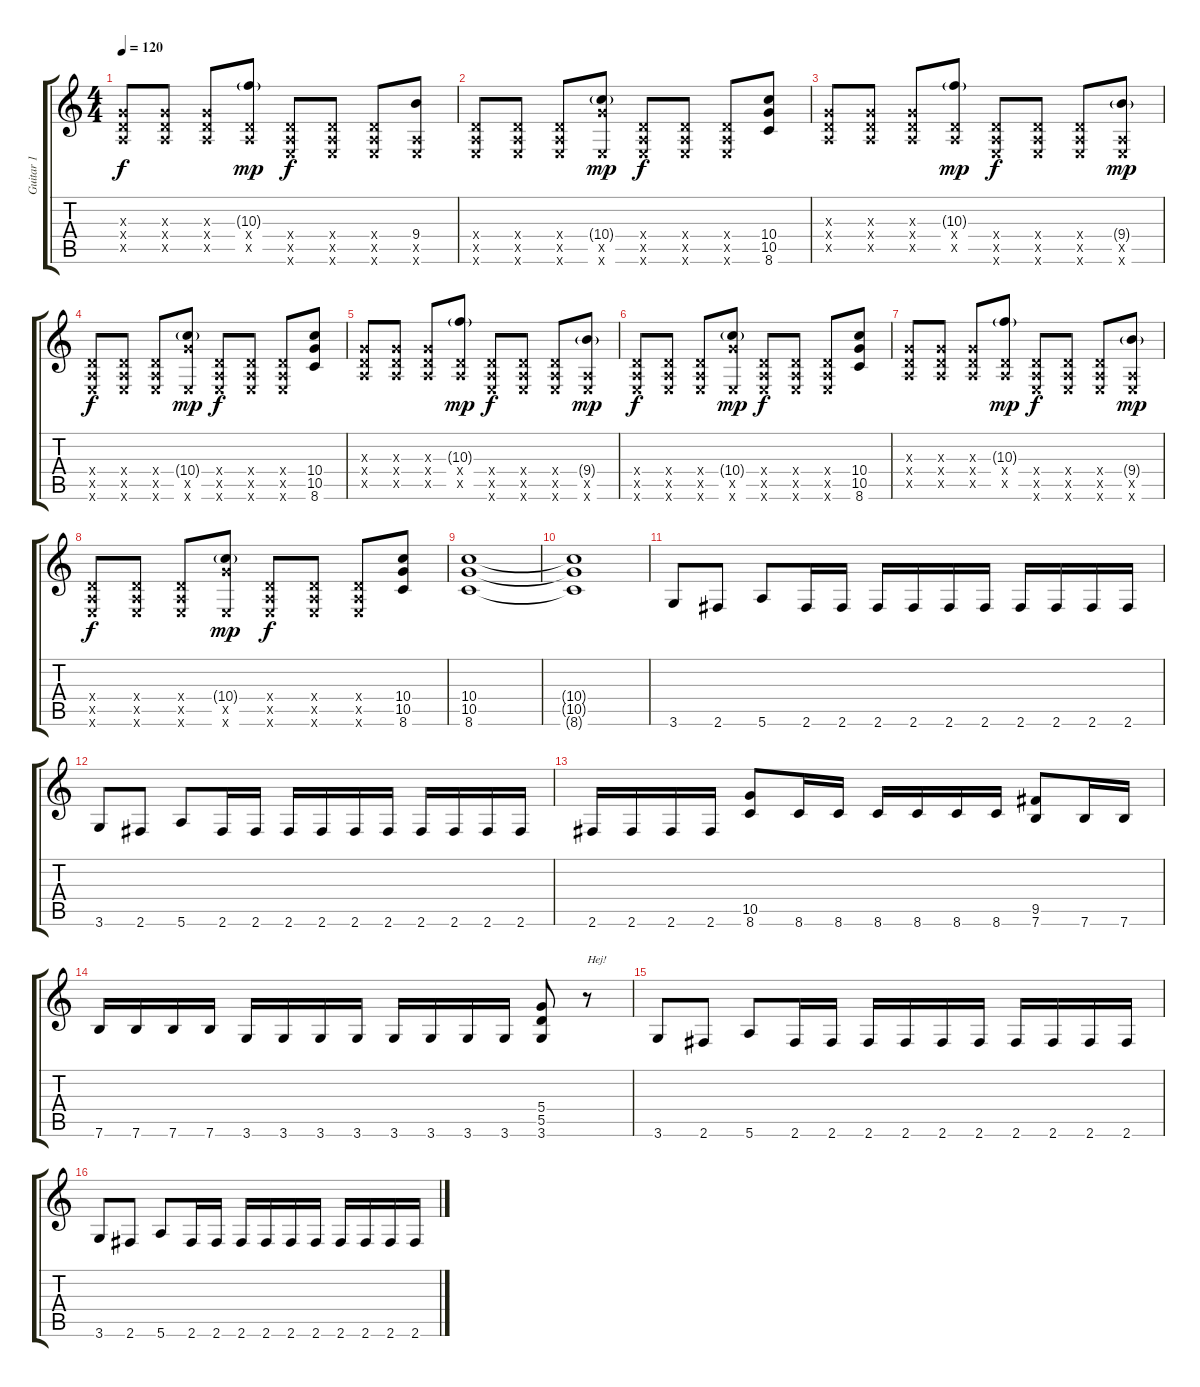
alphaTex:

\track ("Guitar 1" "Guitar 1") {instrument distortionguitar}
\staff {score tabs}
\tuning (E4 B3 G3 D3 A2 E2) {hide}
\ts (4 4)
\tempo 120
\clef g2
\ks c
(0.3{x} 0.4{x} 0.5{x}).8{dy f} (0.3{x} 0.4{x} 0.5{x}).8 (0.3{x} 0.4{x} 0.5{x}).8 (10.3{g} 0.4{x} 0.5{x}).8{dy mp} (0.4{x} 0.5{x} 0.6{x}).8{dy f} (0.4{x} 0.5{x} 0.6{x}).8 (0.4{x} 0.5{x} 0.6{x}).8 (9.4 0.5{x} 0.6{x}).8 |
(0.4{x} 0.5{x} 0.6{x}).8 (0.4{x} 0.5{x} 0.6{x}).8 (0.4{x} 0.5{x} 0.6{x}).8 (10.4{g} 10.5{x} 0.6{x}).8{dy mp} (0.4{x} 0.5{x} 0.6{x}).8{dy f} (0.4{x} 0.5{x} 0.6{x}).8 (0.4{x} 0.5{x} 0.6{x}).8 (10.4 10.5 8.6).8 |
(0.3{x} 0.4{x} 0.5{x}).8 (0.3{x} 0.4{x} 0.5{x}).8 (0.3{x} 0.4{x} 0.5{x}).8 (10.3{g} 0.4{x} 0.5{x}).8{dy mp} (0.4{x} 0.5{x} 0.6{x}).8{dy f} (0.4{x} 0.5{x} 0.6{x}).8 (0.4{x} 0.5{x} 0.6{x}).8 (9.4{g} 0.5{x} 0.6{x}).8{dy mp} |
(0.4{x} 0.5{x} 0.6{x}).8{dy f} (0.4{x} 0.5{x} 0.6{x}).8 (0.4{x} 0.5{x} 0.6{x}).8 (10.4{g} 10.5{x} 0.6{x}).8{dy mp} (0.4{x} 0.5{x} 0.6{x}).8{dy f} (0.4{x} 0.5{x} 0.6{x}).8 (0.4{x} 0.5{x} 0.6{x}).8 (10.4 10.5 8.6).8 |
(0.3{x} 0.4{x} 0.5{x}).8 (0.3{x} 0.4{x} 0.5{x}).8 (0.3{x} 0.4{x} 0.5{x}).8 (10.3{g} 0.4{x} 0.5{x}).8{dy mp} (0.4{x} 0.5{x} 0.6{x}).8{dy f} (0.4{x} 0.5{x} 0.6{x}).8 (0.4{x} 0.5{x} 0.6{x}).8 (9.4{g} 0.5{x} 0.6{x}).8{dy mp} |
(0.4{x} 0.5{x} 0.6{x}).8{dy f} (0.4{x} 0.5{x} 0.6{x}).8 (0.4{x} 0.5{x} 0.6{x}).8 (10.4{g} 10.5{x} 0.6{x}).8{dy mp} (0.4{x} 0.5{x} 0.6{x}).8{dy f} (0.4{x} 0.5{x} 0.6{x}).8 (0.4{x} 0.5{x} 0.6{x}).8 (10.4 10.5 8.6).8 |
(0.3{x} 0.4{x} 0.5{x}).8 (0.3{x} 0.4{x} 0.5{x}).8 (0.3{x} 0.4{x} 0.5{x}).8 (10.3{g} 0.4{x} 0.5{x}).8{dy mp} (0.4{x} 0.5{x} 0.6{x}).8{dy f} (0.4{x} 0.5{x} 0.6{x}).8 (0.4{x} 0.5{x} 0.6{x}).8 (9.4{g} 0.5{x} 0.6{x}).8{dy mp} |
(0.4{x} 0.5{x} 0.6{x}).8{dy f} (0.4{x} 0.5{x} 0.6{x}).8 (0.4{x} 0.5{x} 0.6{x}).8 (10.4{g} 10.5{x} 0.6{x}).8{dy mp} (0.4{x} 0.5{x} 0.6{x}).8{dy f} (0.4{x} 0.5{x} 0.6{x}).8 (0.4{x} 0.5{x} 0.6{x}).8 (10.4 10.5 8.6).8 |
(10.4 10.5 8.6).1 |
(10.4{t} 10.5{t} 8.6{t}).1 |
3.6.8 2.6.8 5.6.8 2.6.16 2.6.16 2.6.16 2.6.16 2.6.16 2.6.16 2.6.16 2.6.16 2.6.16 2.6.16 |
3.6.8 2.6.8 5.6.8 2.6.16 2.6.16 2.6.16 2.6.16 2.6.16 2.6.16 2.6.16 2.6.16 2.6.16 2.6.16 |
2.6.16 2.6.16 2.6.16 2.6.16 (10.5 8.6).8 8.6.16 8.6.16 8.6.16 8.6.16 8.6.16 8.6.16 (9.5 7.6).8 7.6.16 7.6.16 |
7.6.16 7.6.16 7.6.16 7.6.16 3.6.16 3.6.16 3.6.16 3.6.16 3.6.16 3.6.16 3.6.16 3.6.16 (5.4 5.5 3.6).8 r.8{txt "Hej!"} |
3.6.8 2.6.8 5.6.8 2.6.16 2.6.16 2.6.16 2.6.16 2.6.16 2.6.16 2.6.16 2.6.16 2.6.16 2.6.16 |
3.6.8 2.6.8 5.6.8 2.6.16 2.6.16 2.6.16 2.6.16 2.6.16 2.6.16 2.6.16 2.6.16 2.6.16 2.6.16
